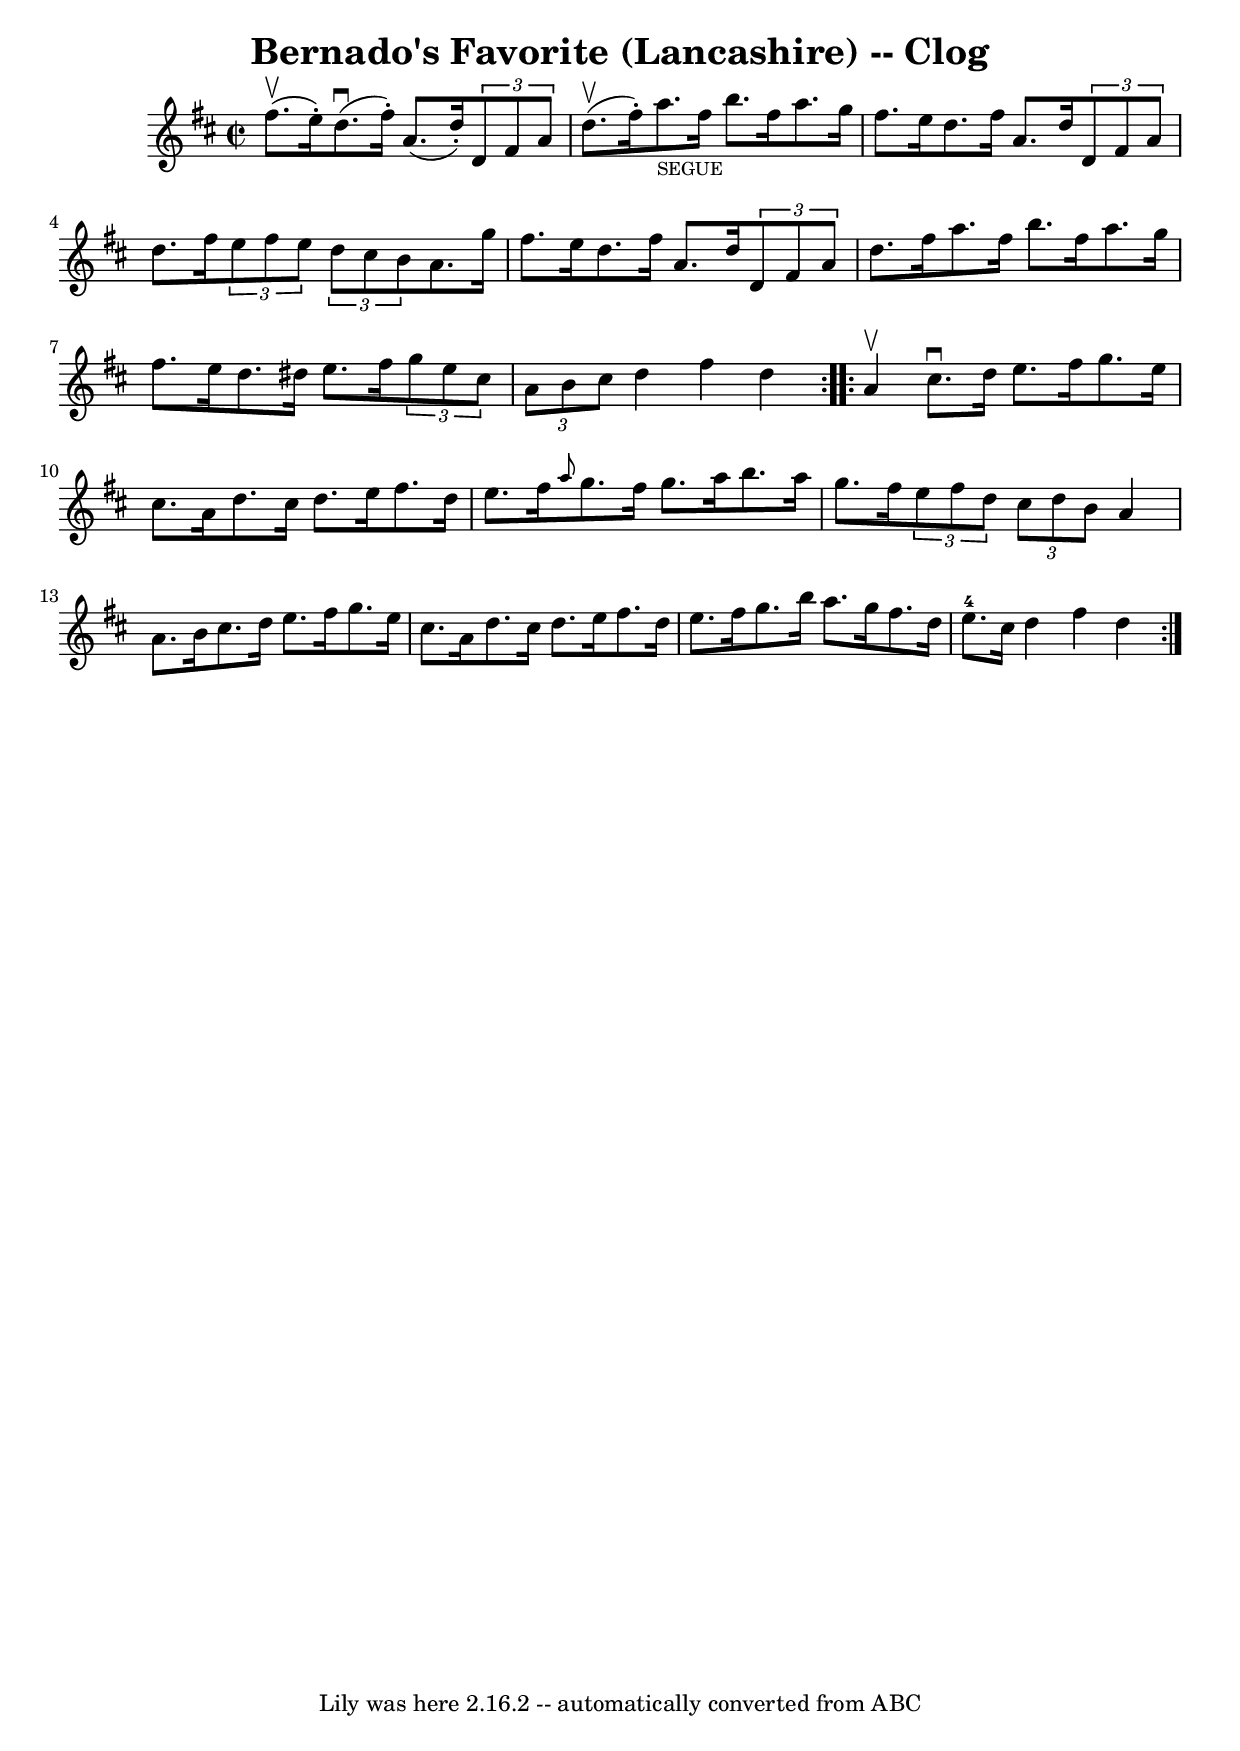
\version "2.16.2"
\include "Mammoth.ily"
\header {
  %% book = "Ryan's Mammoth Collection"
 crossRefNumber = "1"
 footnotes = "\\\\158 940"
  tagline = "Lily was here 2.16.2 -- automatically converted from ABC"
  title = "Bernado's Favorite (Lancashire) -- Clog"

}
voicedefault =  {



  \repeat volta 2 {

    \override Staff.TimeSignature #'style = #'C
    \time 2/2 
    \key d \major fs''8.^\upbow(e''16-.)  |
 d''8.^\downbow(fs''16-.) a'8. (d''16-.)   \times 2/3 { d'8 fs'8 
							 a'8   						       } d''8.^\upbow(fs''16-.)    |
 a''8._\segue fs''16 b''8. fs''16 a''8. g''16 fs''8. e''16     |
    
 d''8. fs''16 a'8. d''16    \times 2/3 { d'8 fs'8 a'8  
					   } d''8. fs''16     |
    \times 2/3 { e''8 fs''8 e''8  
	       }   
    \times 2/3 { d''8 cs''8 b'8   	       } a'8. g''16 fs''8. e''16      |
 d''8. fs''16 a'8. d''16    \times 2/3 { d'8 fs'8   
					 a'8   					   } d''8. fs''16     |
 a''8. fs''16 b''8. fs''16 a''8. g''16 fs''8. e''16     |
 d''8. ds''16 e''8.    
 fs''16    \times 2/3 { g''8 e''8 cs''8  
			  }   \times 2/3 { a'8 b'8 
					 cs''8   					 }    |
 d''4 fs''4 d''4  
  }     
  \repeat volta 2 {
 a'4^\upbow  |
 cs''8.^\downbow d''16 e''8. fs''16 g''8. e''16 cs''8. a'16     |
 d''8. cs''16 d''8. e''16 fs''8. d''16 e''8. fs''16     |
    \grace { a''8  
	   } g''8. fs''16 g''8. a''16 b''8. a''16 g''8. fs''16     |
    
    \times 2/3 { e''8 fs''8 d''8  
	       }   \times 2/3 { cs''8 d''8 b'8 
				 			      } a'4 a'8. b'16     |
 cs''8. d''16 e''8. fs''16 g''8. e''16 cs''8. a'16     |
 d''8. cs''16 d''8. e''16 fs''8. d''16 e''8. fs''16     |
 g''8. b''16 a''8. g''16 fs''8. d''16 e''8.-4 cs''16     |
 d''4 
 fs''4 d''4  
  }   

}

\score{
  <<

    \context Staff="default"
    {
      \voicedefault 
      
    }

  >>
  \layout {
    
  }
  \midi {
  }

}
